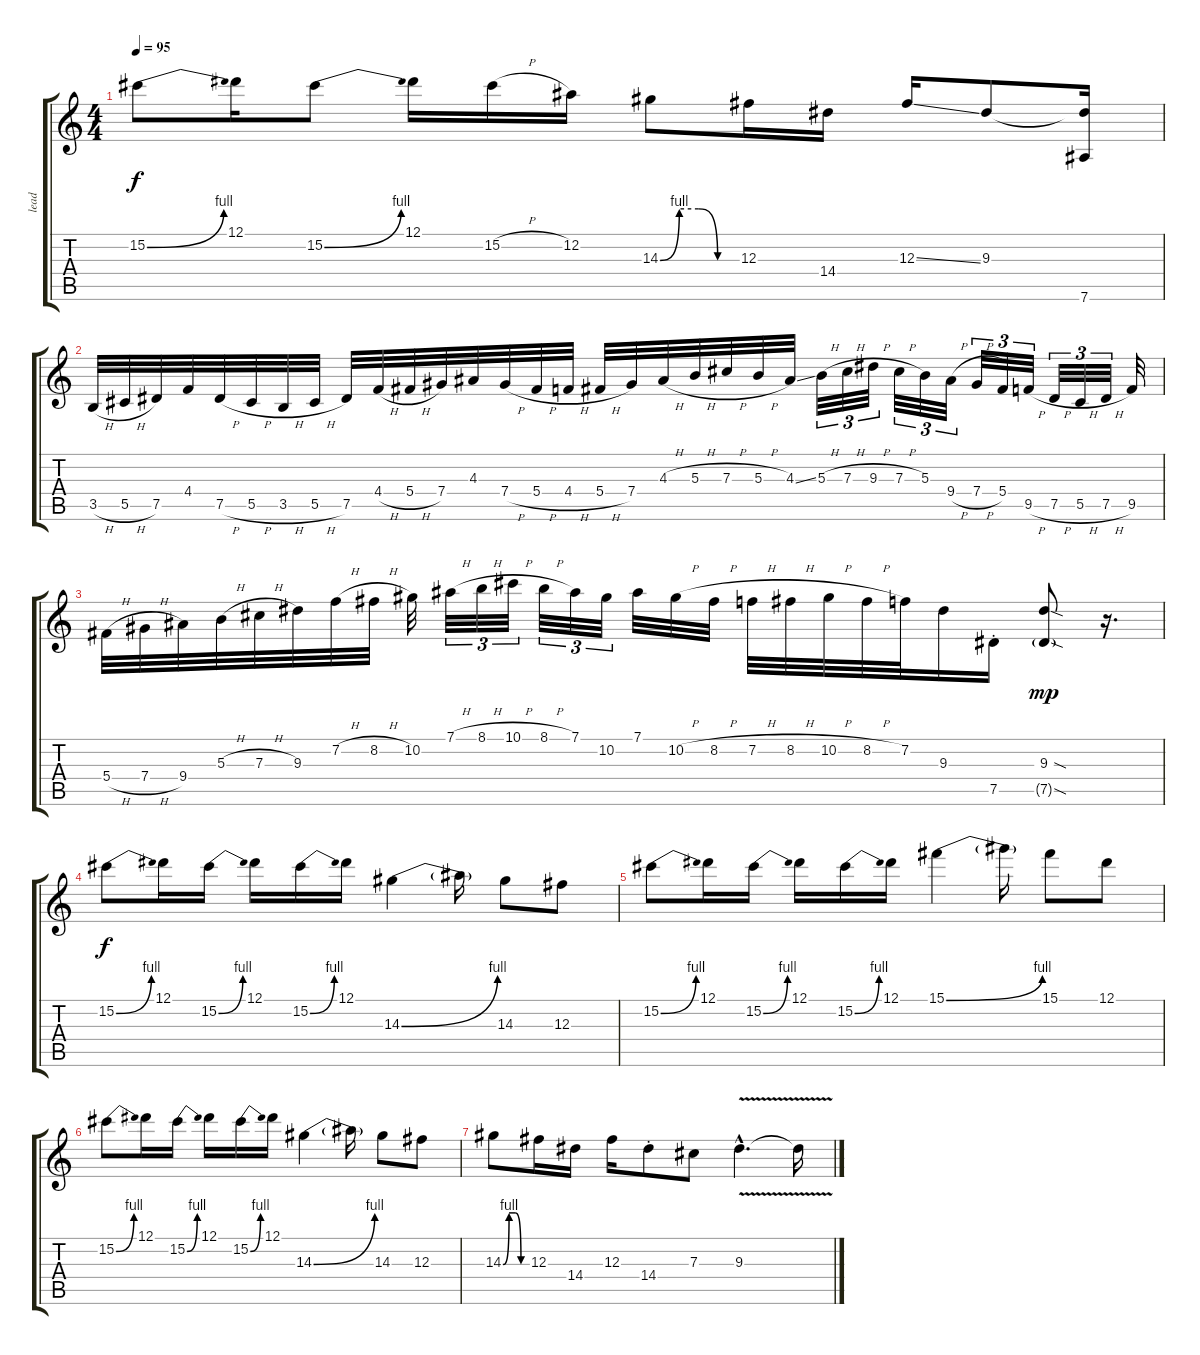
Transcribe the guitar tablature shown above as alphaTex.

\track ("lead" "lead") {instrument overdrivenguitar}
\staff {score tabs}
\tuning (Eb4 Bb3 Gb3 Db3 Ab2 Eb2) {hide}
\ts (4 4)
\tempo 95
\clef g2
\ks c
15.2{be (bend 0 0 60 4)}.8{dy f} 12.1.16 15.2{be (bend 0 0 60 4)}.8 12.1.16 15.2{h}.16 12.2.16 14.3{be (custom 0 0 15 4 30 4 45 0 60 0)}.8 12.3.16 14.4.16 12.3{ss}.16 9.3.8 (9.3{t} 7.6).16 |
3.5{h}.32 5.5{h}.32 7.5.32 4.4.32 7.5{h}.32 5.5{h}.32 3.5{h}.32 5.5{h}.32 7.5.32 4.4{h}.32 5.4{h}.32 7.4.32 4.3.32 7.4{h}.32 5.4{h}.32 4.4{h}.32 5.4{h}.32 7.4.32 4.3{h}.32 5.3{h}.32 7.3{h}.32 5.3{h}.32 4.3{ss}.32 5.3{h}.32{tu (3 2)} 7.3{h}.32{tu (3 2)} 9.3{h}.32{tu (3 2)} 7.3{h}.32{tu (3 2)} 5.3.32{tu (3 2)} 9.4{h}.32{tu (3 2)} 7.4{h}.32{tu (3 2)} 5.4.32{tu (3 2)} 9.5{h}.32{tu (3 2)} 7.5{h}.32{tu (3 2)} 5.5{h}.32{tu (3 2)} 7.5{h}.32{tu (3 2)} 9.5.32 |
5.4{h}.32 7.4{h}.32 9.4.32 5.3{h}.32 7.3{h}.32 9.3.32 7.2{h}.32 8.2{h}.32 10.2.32 7.1{h}.32{tu (3 2)} 8.1{h}.32{tu (3 2)} 10.1{h}.32{tu (3 2)} 8.1{h}.32{tu (3 2)} 7.1.32{tu (3 2)} 10.2.32{tu (3 2)} 7.1.32 10.2{h}.32 8.2{h}.32 7.2{h}.32 8.2{h}.32 10.2{h}.32 8.2{h}.32 7.2.32 9.3.16 7.5{st}.16 (9.3{sod} 7.5{sod g}).8{dy mp} r.16{d} |
15.2{be (bend 0 0 60 4)}.8{dy f} 12.1.16 15.2{be (bend 0 0 60 4)}.16 12.1.16 15.2{be (bend 0 0 60 4)}.16 12.1.16 14.3{be (bend 0 0 60 4)}.4 14.3{t}.16 14.3.8 12.3.8 |
15.2{be (bend 0 0 60 4)}.8 12.1.16 15.2{be (bend 0 0 60 4)}.16 12.1.16 15.2{be (bend 0 0 60 4)}.16 12.1.16 15.1{be (bend 0 0 60 4)}.4 15.1{t}.16 15.1.8 12.1.8 |
15.2{be (bend 0 0 60 4)}.8 12.1.16 15.2{be (bend 0 0 60 4)}.16 12.1.16 15.2{be (bend 0 0 60 4)}.16 12.1.16 14.3{be (bend 0 0 60 4)}.4 14.3{t}.16 14.3.8 12.3.8 |
14.3{be (custom 0 0 15 4 30 4 45 0 60 0)}.8 12.3.16 14.4.16 12.3.16 14.4{st}.8 7.3.8 9.3{v hac}.4{d} 9.3{t}.16
